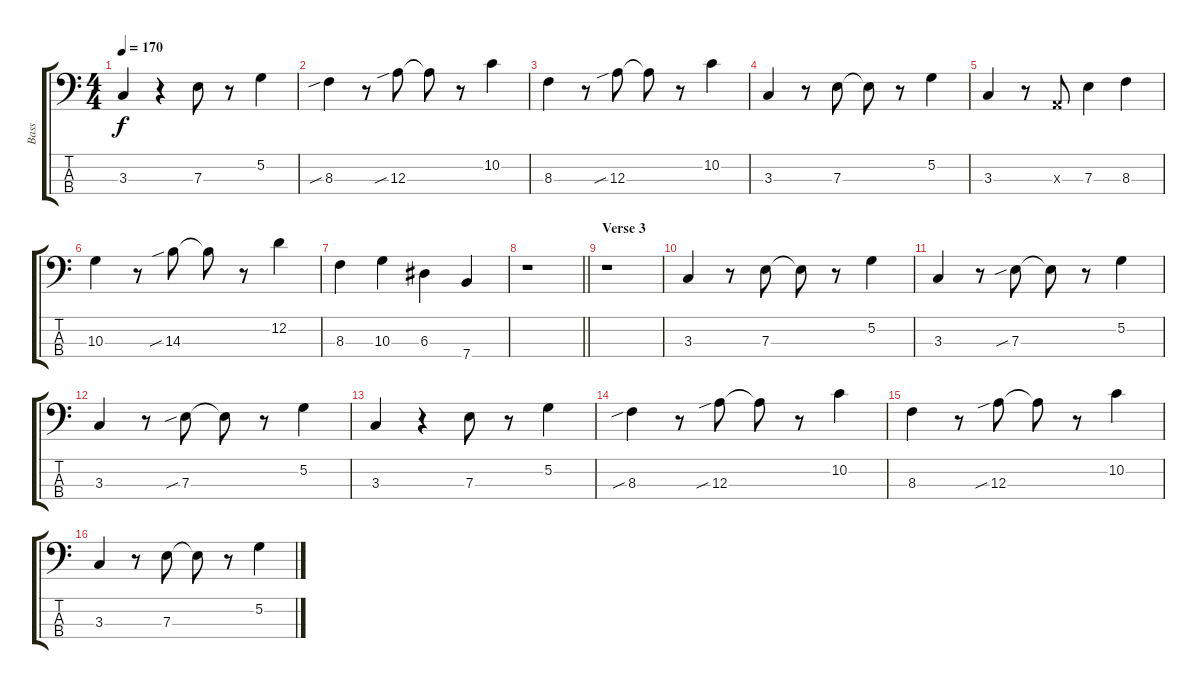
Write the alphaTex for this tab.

\track ("Bass" "Bass") {instrument acousticbass}
\staff {score tabs}
\tuning (G2 D2 A1 E1) {hide}
\ts (4 4)
\tempo 170
\clef f4
\ks c
3.3.4{dy f} r.4 7.3.8 r.8 5.2.4 |
8.3{sib}.4 r.8 12.3{sib}.8 12.3{t}.8 r.8 10.2.4 |
8.3.4 r.8 12.3{sib}.8 12.3{t}.8 r.8 10.2.4 |
3.3.4 r.8 7.3.8 7.3{t}.8 r.8 5.2.4 |
3.3.4 r.8 0.3{x}.8 7.3.4 8.3.4 |
10.3.4 r.8 14.3{sib}.8 14.3{t}.8 r.8 12.2.4 |
8.3.4 10.3.4 6.3.4 7.4.4 |
\barLineRight lightlight
r.1 |
\section ("" "Verse 3")
r.1 |
3.3.4 r.8 7.3.8 7.3{t}.8 r.8 5.2.4 |
3.3.4 r.8 7.3{sib}.8 7.3{t}.8 r.8 5.2.4 |
3.3.4 r.8 7.3{sib}.8 7.3{t}.8 r.8 5.2.4 |
3.3.4 r.4 7.3.8 r.8 5.2.4 |
8.3{sib}.4 r.8 12.3{sib}.8 12.3{t}.8 r.8 10.2.4 |
8.3.4 r.8 12.3{sib}.8 12.3{t}.8 r.8 10.2.4 |
3.3.4 r.8 7.3.8 7.3{t}.8 r.8 5.2.4
